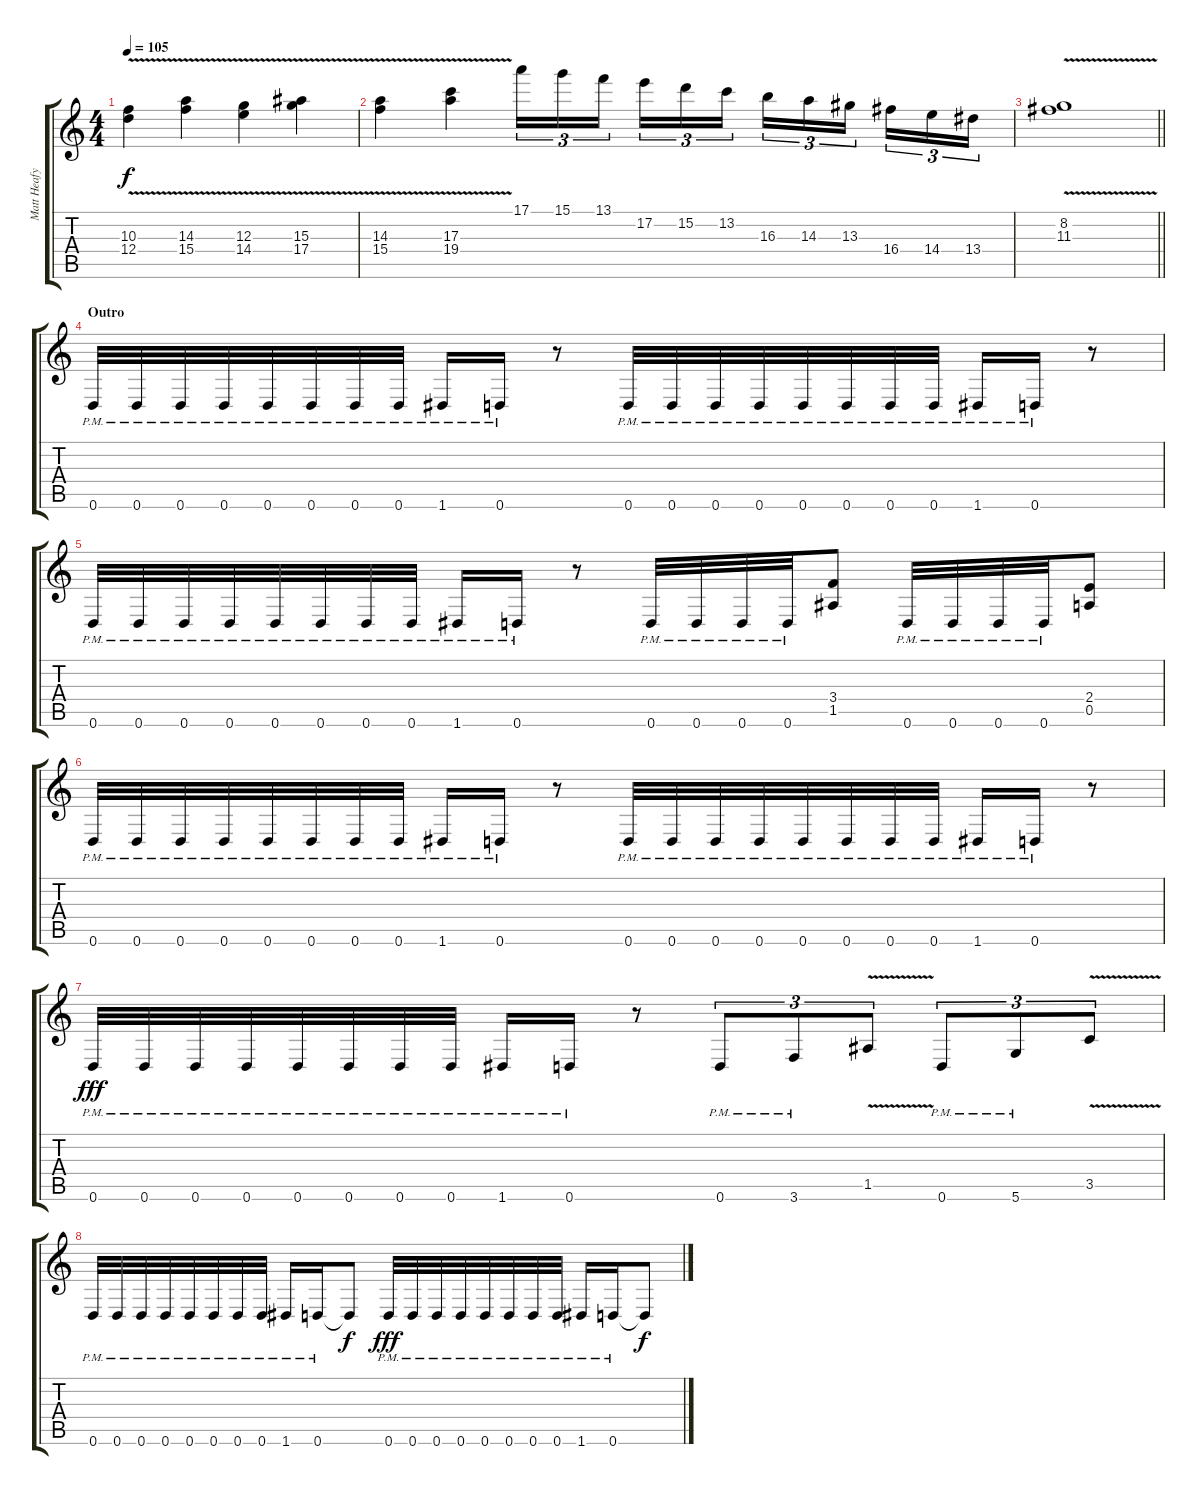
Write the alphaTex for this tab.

\track ("Matt Heafy" "Matt Heafy") {instrument distortionguitar}
\staff {score tabs}
\tuning (E4 B3 G3 D3 A2 D2) {hide}
\ts (4 4)
\tempo 105
\clef g2
\ks c
(10.3 12.4{v}).4{dy f} (14.3 15.4{v}).4 (12.3 14.4{v}).4 (15.3 17.4{v}).4 |
(14.3 15.4{v}).4 (17.3 19.4{v}).4 17.1.16{tu (3 2)} 15.1.16{tu (3 2)} 13.1.16{tu (3 2) beam splitsecondary} 17.2.16{tu (3 2)} 15.2.16{tu (3 2)} 13.2.16{tu (3 2)} 16.3.16{tu (3 2)} 14.3.16{tu (3 2)} 13.3.16{tu (3 2) beam splitsecondary} 16.4.16{tu (3 2)} 14.4.16{tu (3 2)} 13.4.16{tu (3 2)} |
\barLineRight lightlight
(8.2 11.3{v}).1 |
\section ("" "Outro")
0.6{pm}.32 0.6{pm}.32 0.6{pm}.32 0.6{pm}.32 0.6{pm}.32 0.6{pm}.32 0.6{pm}.32 0.6{pm}.32 1.6{pm}.16 0.6{pm}.16 r.8 0.6{pm}.32 0.6{pm}.32 0.6{pm}.32 0.6{pm}.32 0.6{pm}.32 0.6{pm}.32 0.6{pm}.32 0.6{pm}.32 1.6{pm}.16 0.6{pm}.16 r.8 |
0.6{pm}.32 0.6{pm}.32 0.6{pm}.32 0.6{pm}.32 0.6{pm}.32 0.6{pm}.32 0.6{pm}.32 0.6{pm}.32 1.6{pm}.16 0.6{pm}.16 r.8 0.6{pm}.32 0.6{pm}.32 0.6{pm}.32 0.6{pm}.32 (3.4 1.5).8 0.6{pm}.32 0.6{pm}.32 0.6{pm}.32 0.6{pm}.32 (2.4 0.5).8 |
0.6{pm}.32 0.6{pm}.32 0.6{pm}.32 0.6{pm}.32 0.6{pm}.32 0.6{pm}.32 0.6{pm}.32 0.6{pm}.32 1.6{pm}.16 0.6{pm}.16 r.8 0.6{pm}.32 0.6{pm}.32 0.6{pm}.32 0.6{pm}.32 0.6{pm}.32 0.6{pm}.32 0.6{pm}.32 0.6{pm}.32 1.6{pm}.16 0.6{pm}.16 r.8 |
0.6{pm}.32{dy fff} 0.6{pm}.32 0.6{pm}.32 0.6{pm}.32 0.6{pm}.32 0.6{pm}.32 0.6{pm}.32 0.6{pm}.32 1.6{pm}.16 0.6{pm}.16 r.8 0.6{pm}.8{tu (3 2)} 3.6{pm}.8{tu (3 2)} 1.5{v}.8{tu (3 2)} 0.6{pm}.8{tu (3 2)} 5.6{pm}.8{tu (3 2)} 3.5{v}.8{tu (3 2)} |
0.6{pm}.32 0.6{pm}.32 0.6{pm}.32 0.6{pm}.32 0.6{pm}.32 0.6{pm}.32 0.6{pm}.32 0.6{pm}.32 1.6{pm}.16 0.6{pm}.16 0.6{t}.8{dy f} 0.6{pm}.32{dy fff} 0.6{pm}.32 0.6{pm}.32 0.6{pm}.32 0.6{pm}.32 0.6{pm}.32 0.6{pm}.32 0.6{pm}.32 1.6{pm}.16 0.6{pm}.16 0.6{t}.8{dy f}
